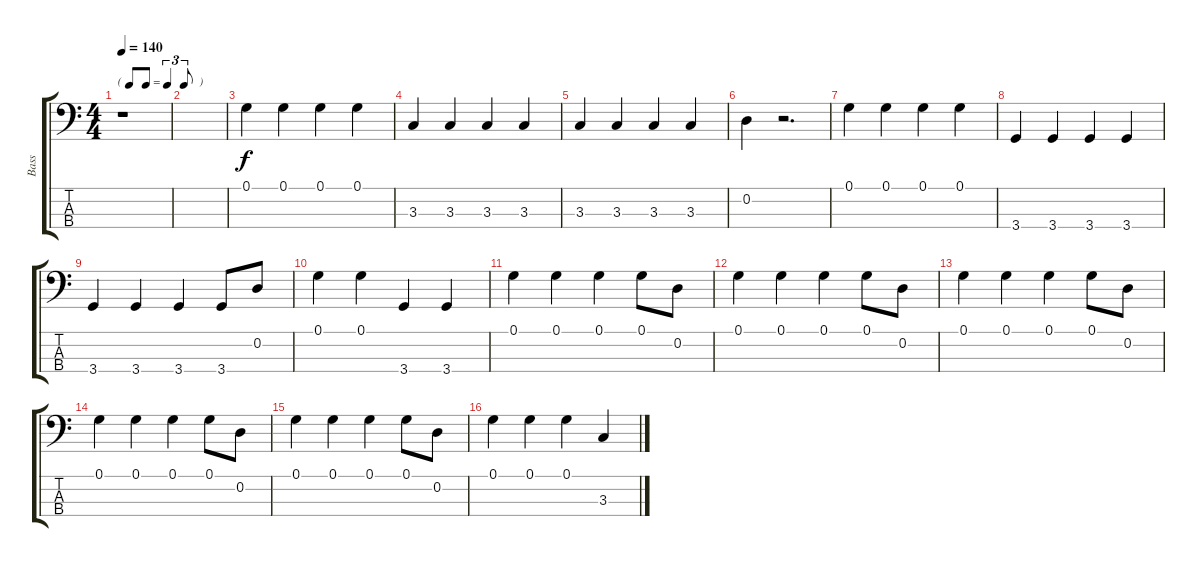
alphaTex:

\track ("Bass" "Bass") {instrument electricbassfinger}
\staff {score tabs}
\tuning (G2 D2 A1 E1) {hide}
\ts (4 4)
\tf triplet8th
\tempo 140
\clef f4
\ks c
r.1{dy f} |
|
0.1.4 0.1.4 0.1.4 0.1.4 |
3.3.4 3.3.4 3.3.4 3.3.4 |
3.3.4 3.3.4 3.3.4 3.3.4 |
0.2.4 r.2{d} |
0.1.4 0.1.4 0.1.4 0.1.4 |
3.4.4 3.4.4 3.4.4 3.4.4 |
3.4.4 3.4.4 3.4.4 3.4.8 0.2.8 |
0.1.4 0.1.4 3.4.4 3.4.4 |
0.1.4 0.1.4 0.1.4 0.1.8 0.2.8 |
0.1.4 0.1.4 0.1.4 0.1.8 0.2.8 |
0.1.4 0.1.4 0.1.4 0.1.8 0.2.8 |
0.1.4 0.1.4 0.1.4 0.1.8 0.2.8 |
0.1.4 0.1.4 0.1.4 0.1.8 0.2.8 |
0.1.4 0.1.4 0.1.4 3.3.4
